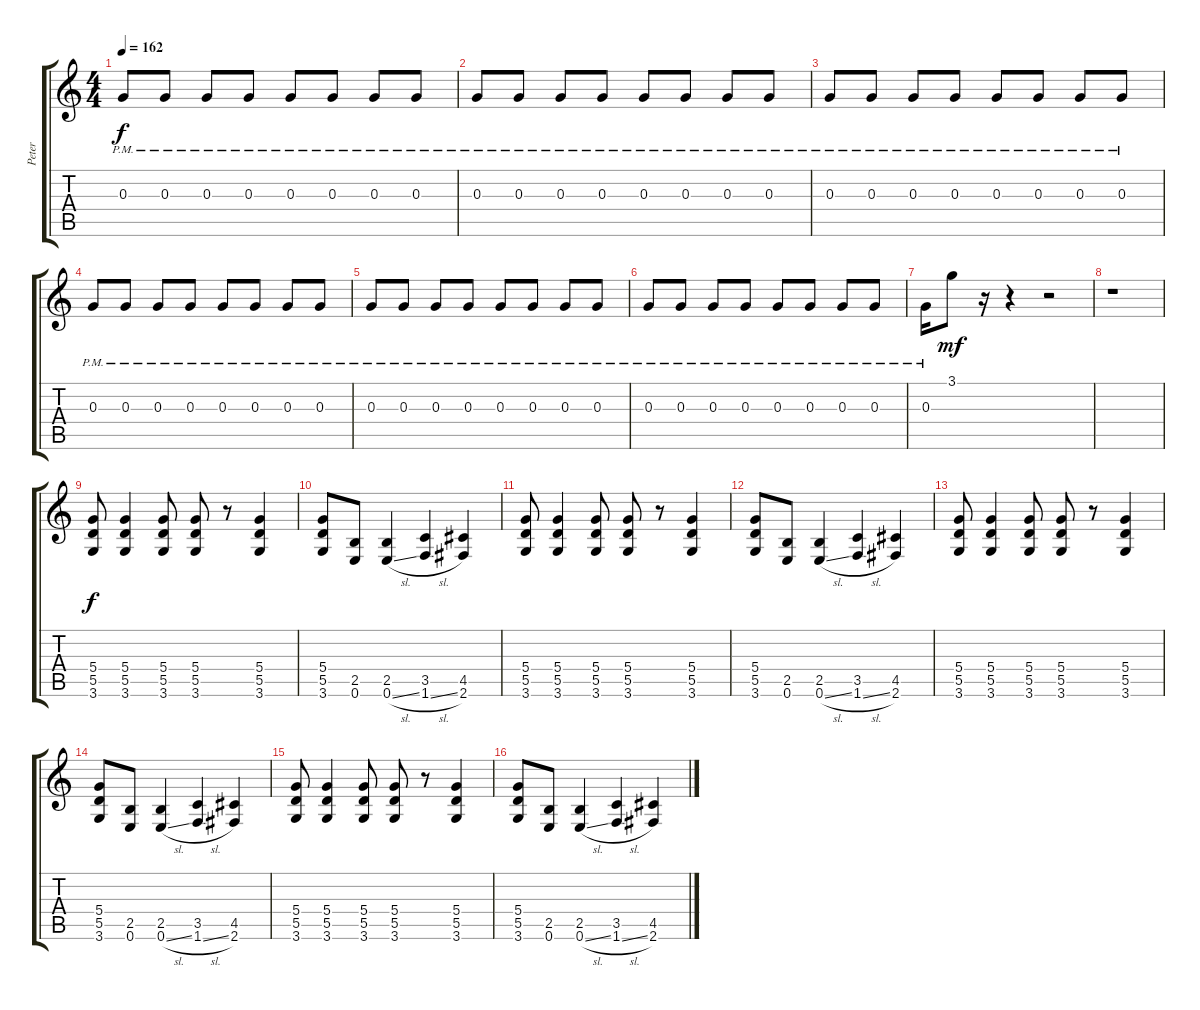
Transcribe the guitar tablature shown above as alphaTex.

\track ("Peter" "Peter") {instrument overdrivenguitar}
\staff {score tabs}
\tuning (E4 B3 G3 D3 A2 E2) {hide}
\ts (4 4)
\tempo 162
\clef g2
\ks c
0.3{pm}.8{dy f} 0.3{pm}.8 0.3{pm}.8 0.3{pm}.8 0.3{pm}.8 0.3{pm}.8 0.3{pm}.8 0.3{pm}.8 |
0.3{pm}.8 0.3{pm}.8 0.3{pm}.8 0.3{pm}.8 0.3{pm}.8 0.3{pm}.8 0.3{pm}.8 0.3{pm}.8 |
0.3{pm}.8 0.3{pm}.8 0.3{pm}.8 0.3{pm}.8 0.3{pm}.8 0.3{pm}.8 0.3{pm}.8 0.3{pm}.8 |
0.3{pm}.8 0.3{pm}.8 0.3{pm}.8 0.3{pm}.8 0.3{pm}.8 0.3{pm}.8 0.3{pm}.8 0.3{pm}.8 |
0.3{pm}.8 0.3{pm}.8 0.3{pm}.8 0.3{pm}.8 0.3{pm}.8 0.3{pm}.8 0.3{pm}.8 0.3{pm}.8 |
0.3{pm}.8 0.3{pm}.8 0.3{pm}.8 0.3{pm}.8 0.3{pm}.8 0.3{pm}.8 0.3{pm}.8 0.3{pm}.8 |
0.3{pm}.16 3.1.8{dy mf} r.16 r.4 r.2 |
r.1 |
(5.4 5.5 3.6).8{dy f} (5.4 5.5 3.6).4 (5.4 5.5 3.6).8 (5.4 5.5 3.6).8 r.8 (5.4 5.5 3.6).4 |
(5.4 5.5 3.6).8 (2.5 0.6).8 (2.5 0.6{sl}).4 (3.5 1.6{sl}).4 (4.5 2.6).4 |
(5.4 5.5 3.6).8 (5.4 5.5 3.6).4 (5.4 5.5 3.6).8 (5.4 5.5 3.6).8 r.8 (5.4 5.5 3.6).4 |
(5.4 5.5 3.6).8 (2.5 0.6).8 (2.5 0.6{sl}).4 (3.5 1.6{sl}).4 (4.5 2.6).4 |
(5.4 5.5 3.6).8 (5.4 5.5 3.6).4 (5.4 5.5 3.6).8 (5.4 5.5 3.6).8 r.8 (5.4 5.5 3.6).4 |
(5.4 5.5 3.6).8 (2.5 0.6).8 (2.5 0.6{sl}).4 (3.5 1.6{sl}).4 (4.5 2.6).4 |
(5.4 5.5 3.6).8 (5.4 5.5 3.6).4 (5.4 5.5 3.6).8 (5.4 5.5 3.6).8 r.8 (5.4 5.5 3.6).4 |
(5.4 5.5 3.6).8 (2.5 0.6).8 (2.5 0.6{sl}).4 (3.5 1.6{sl}).4 (4.5 2.6).4
